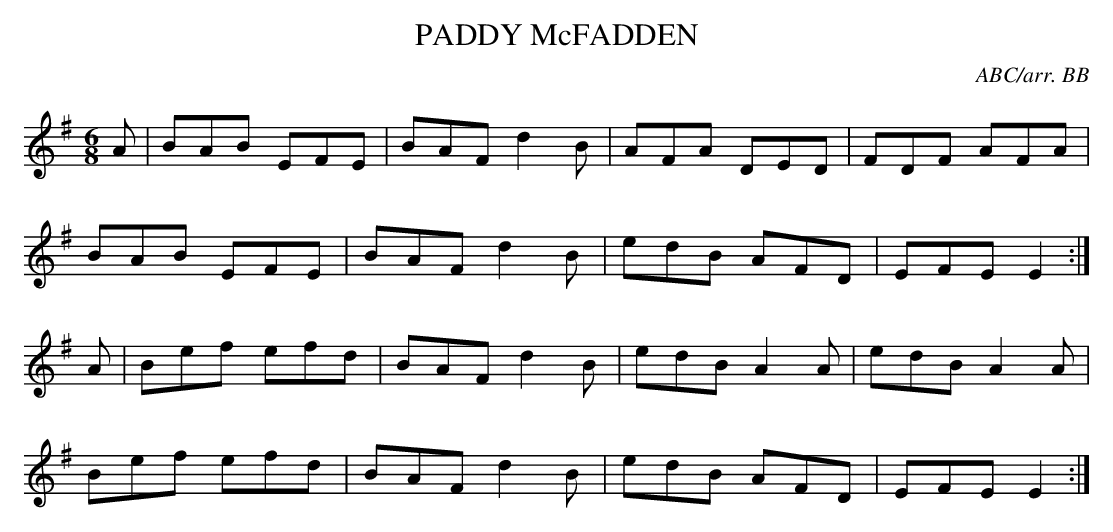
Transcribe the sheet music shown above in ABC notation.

X:1
T:PADDY McFADDEN
C:ABC/arr. BB
L:1/8
M:6/8
K:Em
A|BAB EFE|BAF d2B|AFA DED|FDF AFA|
BAB EFE|BAF d2B|edB AFD |EFE E2:|
A|Bef efd|BAF d2B|edB A2A|edB A2A|
Bef efd|BAF d2B|edB AFD|EFE E2:|
